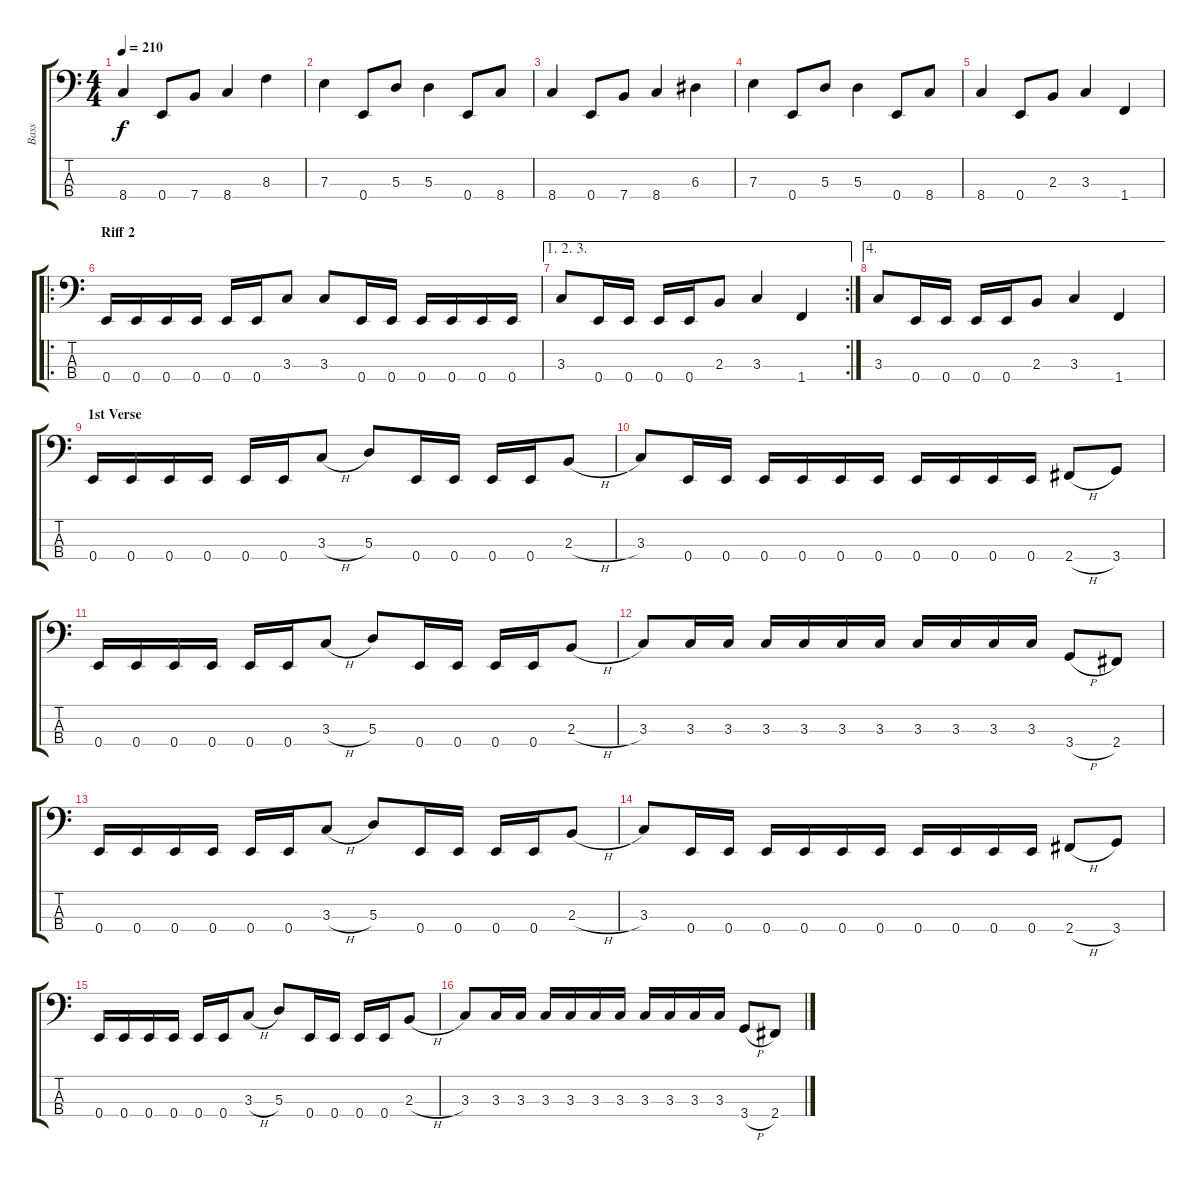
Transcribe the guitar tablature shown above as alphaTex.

\track ("Bass" "Bass") {instrument electricbasspick}
\staff {score tabs}
\tuning (G2 D2 A1 E1) {hide}
\ts (4 4)
\tempo 210
\clef f4
\ks c
8.4.4{dy f} 0.4.8 7.4.8 8.4.4 8.3.4 |
7.3.4 0.4.8 5.3.8 5.3.4 0.4.8 8.4.8 |
8.4.4 0.4.8 7.4.8 8.4.4 6.3.4 |
7.3.4 0.4.8 5.3.8 5.3.4 0.4.8 8.4.8 |
8.4.4 0.4.8 2.3.8 3.3.4 1.4.4 |
\ro
\section ("" "Riff 2")
0.4.16 0.4.16 0.4.16 0.4.16 0.4.16 0.4.16 3.3.8 3.3.8 0.4.16 0.4.16 0.4.16 0.4.16 0.4.16 0.4.16 |
\ae (1 2 3)
\rc 2
3.3.8 0.4.16 0.4.16 0.4.16 0.4.16 2.3.8 3.3.4 1.4.4 |
\ae 4
3.3.8 0.4.16 0.4.16 0.4.16 0.4.16 2.3.8 3.3.4 1.4.4 |
\section ("" "1st Verse")
0.4.16 0.4.16 0.4.16 0.4.16 0.4.16 0.4.16 3.3{h}.8 5.3.8 0.4.16 0.4.16 0.4.16 0.4.16 2.3{h}.8 |
3.3.8 0.4.16 0.4.16 0.4.16 0.4.16 0.4.16 0.4.16 0.4.16 0.4.16 0.4.16 0.4.16 2.4{h}.8 3.4.8 |
0.4.16 0.4.16 0.4.16 0.4.16 0.4.16 0.4.16 3.3{h}.8 5.3.8 0.4.16 0.4.16 0.4.16 0.4.16 2.3{h}.8 |
3.3.8 3.3.16 3.3.16 3.3.16 3.3.16 3.3.16 3.3.16 3.3.16 3.3.16 3.3.16 3.3.16 3.4{h}.8 2.4.8 |
0.4.16 0.4.16 0.4.16 0.4.16 0.4.16 0.4.16 3.3{h}.8 5.3.8 0.4.16 0.4.16 0.4.16 0.4.16 2.3{h}.8 |
3.3.8 0.4.16 0.4.16 0.4.16 0.4.16 0.4.16 0.4.16 0.4.16 0.4.16 0.4.16 0.4.16 2.4{h}.8 3.4.8 |
0.4.16 0.4.16 0.4.16 0.4.16 0.4.16 0.4.16 3.3{h}.8 5.3.8 0.4.16 0.4.16 0.4.16 0.4.16 2.3{h}.8 |
3.3.8 3.3.16 3.3.16 3.3.16 3.3.16 3.3.16 3.3.16 3.3.16 3.3.16 3.3.16 3.3.16 3.4{h}.8 2.4.8
